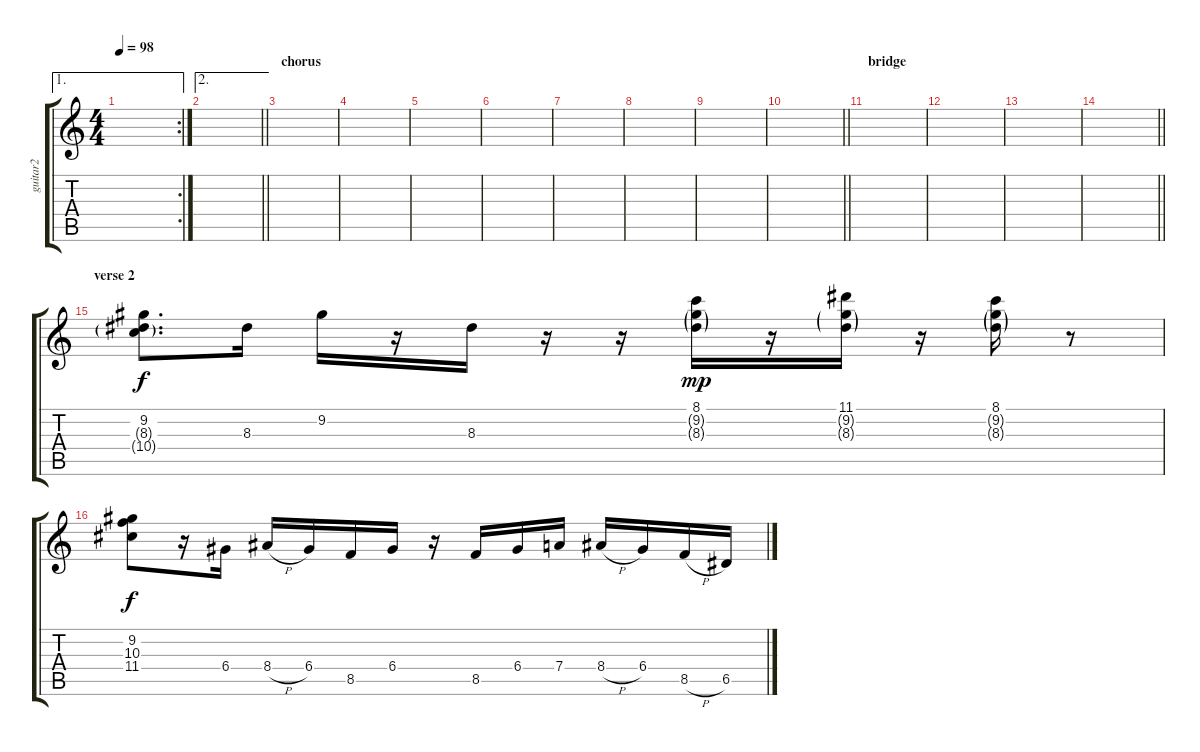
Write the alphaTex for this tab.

\track ("guitar2" "guitar2") {instrument electricguitarjazz}
\staff {score tabs}
\tuning (E4 B3 G3 D3 A2 E2) {hide}
\ae 1
\rc 2
\ts (4 4)
\tempo 98
\clef g2
\ks c
|
\ae 2
\barLineRight lightlight
|
\section ("" "chorus")
|
|
|
|
|
|
|
\barLineRight lightlight
|
\section ("" "bridge")
|
|
|
\barLineRight lightlight
|
\section ("" "verse 2")
(9.2 8.3{g} 10.4{g}).8{d} 8.3.16 9.2.16 r.16 8.3.16 r.16 r.16 (8.1 9.2{g} 8.3{g}).16{dy mp} r.16 (11.1 9.2{g} 8.3{g}).16 r.16 (8.1 9.2{g} 8.3{g}).16 r.8 |
(9.2 10.3 11.4).8{dy f} r.16 6.4.16 8.4{h}.16 6.4.16 8.5.16 6.4.16 r.16 8.5.16 6.4.16 7.4.16 8.4{h}.16 6.4.16 8.5{h}.16 6.5.16
